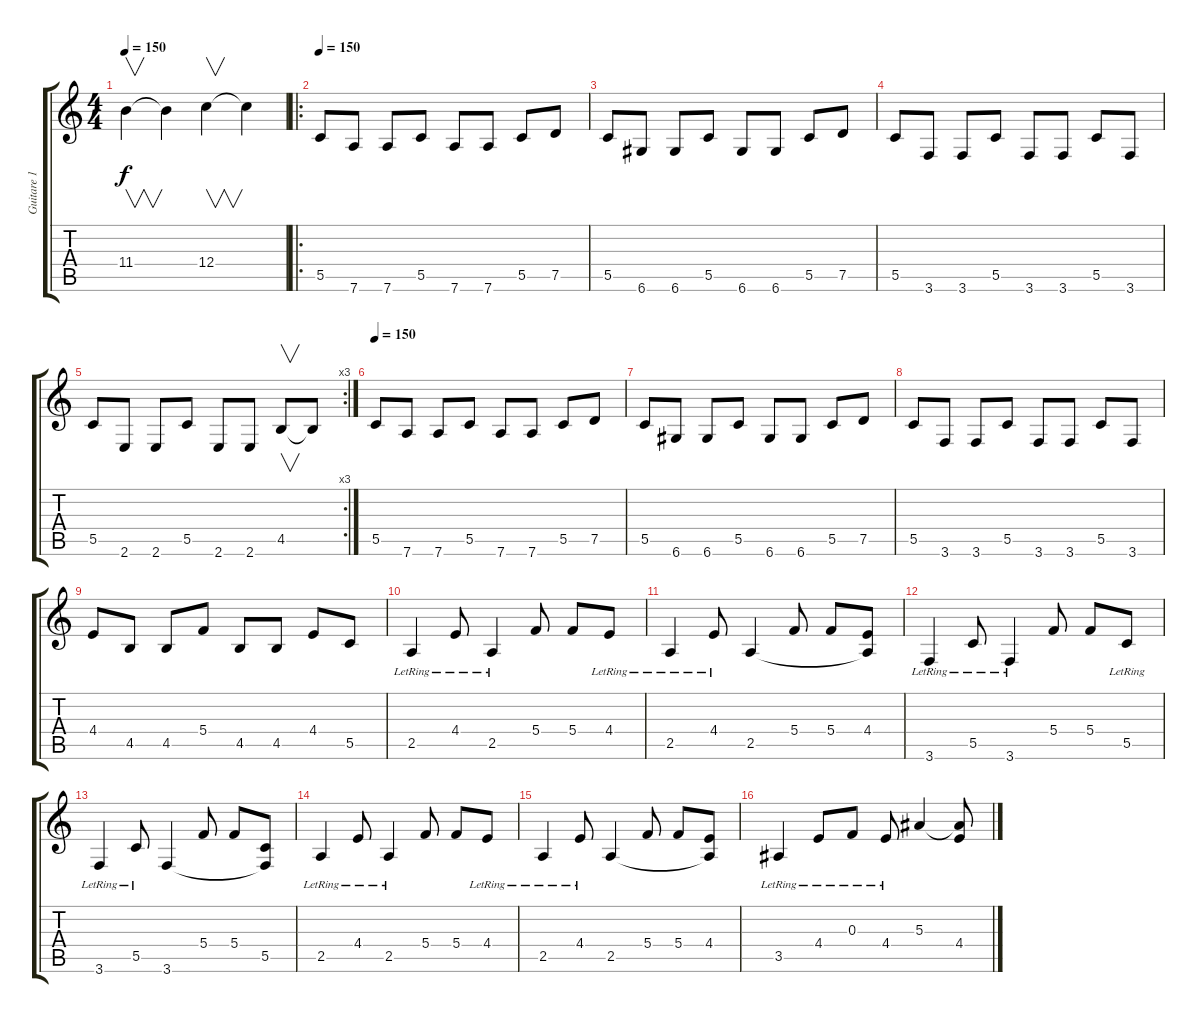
\track ("Guitare 1" "Guitare 1") {instrument distortionguitar}
\staff {score tabs}
\tuning (D4 A3 F3 C3 G2 D2) {hide}
\ts (4 4)
\tempo 150
\clef g2
\ks c
11.4.4{v dy f} 11.4{t}.4 12.4.4{v} 12.4{t}.4 |
\ro
\tempo 150
5.5.8 7.6.8 7.6.8 5.5.8 7.6.8 7.6.8 5.5.8 7.5.8 |
5.5.8 6.6.8 6.6.8 5.5.8 6.6.8 6.6.8 5.5.8 7.5.8 |
5.5.8 3.6.8 3.6.8 5.5.8 3.6.8 3.6.8 5.5.8 3.6.8 |
\rc 3
5.5.8 2.6.8 2.6.8 5.5.8 2.6.8 2.6.8 4.5.8{v} 4.5{t}.8 |
\tempo 150
5.5.8 7.6.8 7.6.8 5.5.8 7.6.8 7.6.8 5.5.8 7.5.8 |
5.5.8 6.6.8 6.6.8 5.5.8 6.6.8 6.6.8 5.5.8 7.5.8 |
5.5.8 3.6.8 3.6.8 5.5.8 3.6.8 3.6.8 5.5.8 3.6.8 |
4.4.8 4.5.8 4.5.8 5.4.8 4.5.8 4.5.8 4.4.8 5.5.8 |
2.5{lr}.4 4.4{lr}.8 2.5{lr}.4 5.4.8 5.4.8 4.4{lr}.8 |
2.5{lr}.4 4.4{lr}.8 2.5.4 5.4.8 5.4.8 (4.4 2.5{t}).8 |
3.6{lr}.4 5.5{lr}.8 3.6{lr}.4 5.4.8 5.4.8 5.5{lr}.8 |
3.6{lr}.4 5.5{lr}.8 3.6.4 5.4.8 5.4.8 (5.5 3.6{t}).8 |
2.5{lr}.4 4.4{lr}.8 2.5{lr}.4 5.4.8 5.4.8 4.4{lr}.8 |
2.5{lr}.4 4.4{lr}.8 2.5.4 5.4.8 5.4.8 (4.4 2.5{t}).8 |
3.5{lr}.4 4.4{lr}.8 0.3{lr}.8 4.4{lr}.8 5.3.4 (5.3{t} 4.4).8
